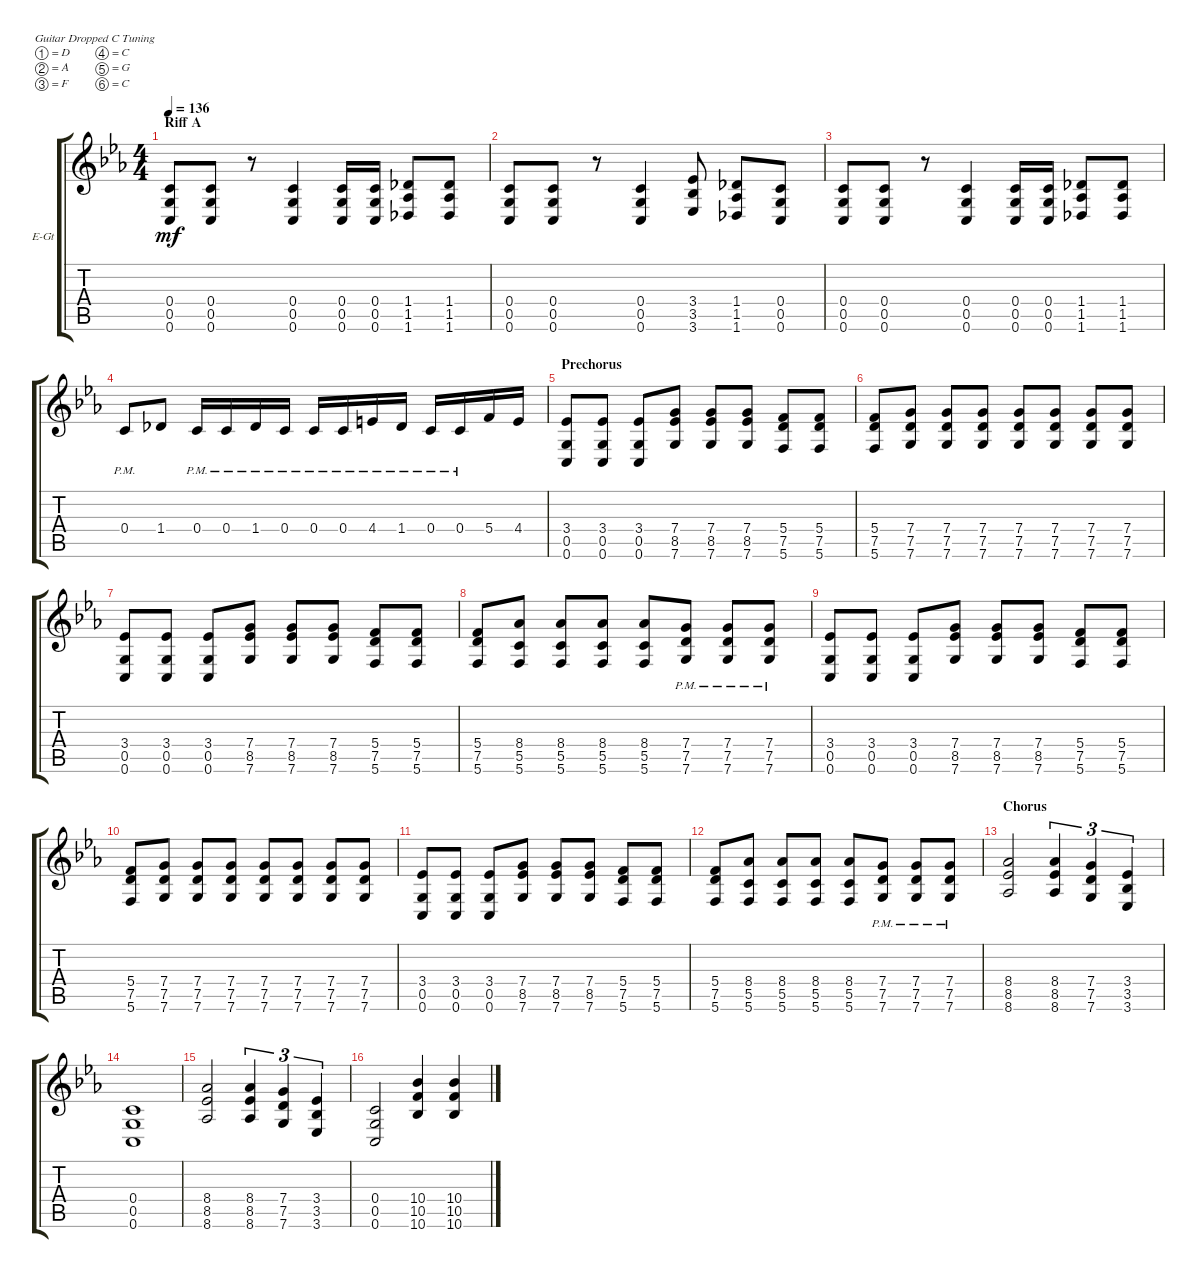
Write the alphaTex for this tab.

\defaultSystemsLayout 4
\bracketExtendMode groupsimilarinstruments
\firstSystemTrackNameOrientation horizontal
\otherSystemsTrackNameOrientation horizontal
\track ("Rhythm/R Channel" "E-Gt") {instrument distortionguitar}
\staff {score tabs}
\tuning (D4 A3 F3 C3 G2 C2)
\ts (4 4)
\section ("" "Riff A")
\tempo 136
\clef g2
\scale
0.333333
\ks cminor
(0.6 0.5 0.4).8{dy mf} (0.6 0.5 0.4).8 r.8 (0.6 0.5 0.4).4 (0.6 0.5 0.4).16 (0.4 0.5 0.6).16 (1.6 1.5 1.4).8 (1.4 1.5 1.6).8 |
\scale
0.333333 (0.6 0.5 0.4).8 (0.6 0.5 0.4).8 r.8 (0.6 0.5 0.4).4 (3.6 3.5 3.4).8 (1.4 1.5 1.6).8 (0.4 0.5 0.6).8 |
\scale
0.333333 (0.6 0.5 0.4).8 (0.6 0.5 0.4).8 r.8 (0.6 0.5 0.4).4 (0.6 0.5 0.4).16 (0.4 0.5 0.6).16 (1.6 1.5 1.4).8 (1.4 1.5 1.6).8 |
\scale
0.333333 0.4{pm}.8 1.4.8 0.4{pm}.16 0.4{pm}.16 1.4{pm}.16 0.4{pm}.16 0.4{pm}.16 0.4{pm}.16 4.4{pm}.16 1.4{pm}.16 0.4{pm}.16 0.4{pm}.16 5.4.16 4.4.16 |
\section ("" "Prechorus")
\scale
0.333333 (0.6 0.5 3.4).8 (0.6 0.5 3.4).8 (0.6 0.5 3.4).8 (7.6 7.4 8.5).8 (7.6 7.4 8.5).8 (7.6 7.4 8.5).8 (5.6 7.5 5.4).8 (5.6 7.5 5.4).8 |
\scale
0.333333 (5.6 7.5 5.4).8 (7.6 7.5 7.4).8 (7.6 7.5 7.4).8 (7.6 7.5 7.4).8 (7.6 7.5 7.4).8 (7.6 7.5 7.4).8 (7.6 7.5 7.4).8 (7.6 7.5 7.4).8 |
\scale
0.333333 (0.6 0.5 3.4).8 (0.6 0.5 3.4).8 (0.6 0.5 3.4).8 (7.6 7.4 8.5).8 (7.6 7.4 8.5).8 (7.6 7.4 8.5).8 (5.6 7.5 5.4).8 (5.6 7.5 5.4).8 |
\scale
0.333333 (5.6 7.5 5.4).8 (5.6 5.5 8.4).8 (5.6 5.5 8.4).8 (5.6 5.5 8.4).8 (5.6 5.5 8.4).8 (7.6{pm} 7.5 7.4).8 (7.6{pm} 7.5 7.4).8 (7.6{pm} 7.5 7.4).8 |
\scale
0.333333 (0.6 0.5 3.4).8 (0.6 0.5 3.4).8 (0.6 0.5 3.4).8 (7.6 7.4 8.5).8 (7.6 7.4 8.5).8 (7.6 7.4 8.5).8 (5.6 7.5 5.4).8 (5.6 7.5 5.4).8 |
\scale
0.333333 (5.6 7.5 5.4).8 (7.6 7.5 7.4).8 (7.6 7.5 7.4).8 (7.6 7.5 7.4).8 (7.6 7.5 7.4).8 (7.6 7.5 7.4).8 (7.6 7.5 7.4).8 (7.6 7.5 7.4).8 |
\scale
0.333333 (0.6 0.5 3.4).8 (0.6 0.5 3.4).8 (0.6 0.5 3.4).8 (7.6 7.4 8.5).8 (7.6 7.4 8.5).8 (7.6 7.4 8.5).8 (5.6 7.5 5.4).8 (5.6 7.5 5.4).8 |
\scale
0.333333 (5.6 7.5 5.4).8 (5.6 5.5 8.4).8 (5.6 5.5 8.4).8 (5.6 5.5 8.4).8 (5.6 5.5 8.4).8 (7.6{pm} 7.5 7.4).8 (7.6{pm} 7.5 7.4).8 (7.6{pm} 7.5 7.4).8 |
\section ("" "Chorus")
(8.6 8.5 8.4).2 (8.6 8.5 8.4).4{tu (3 2)} (7.5 7.4 7.6).4{tu (3 2)} (3.6 3.5 3.4).4{tu (3 2)} |
(0.6 0.4 0.5).1 |
(8.6 8.5 8.4).2 (8.6 8.5 8.4).4{tu (3 2)} (7.5 7.4 7.6).4{tu (3 2)} (3.6 3.5 3.4).4{tu (3 2)} |
\scale
0.333333 (0.6 0.5 0.4).2 (10.6 10.5 10.4).4 (10.4 10.5 10.6).4
